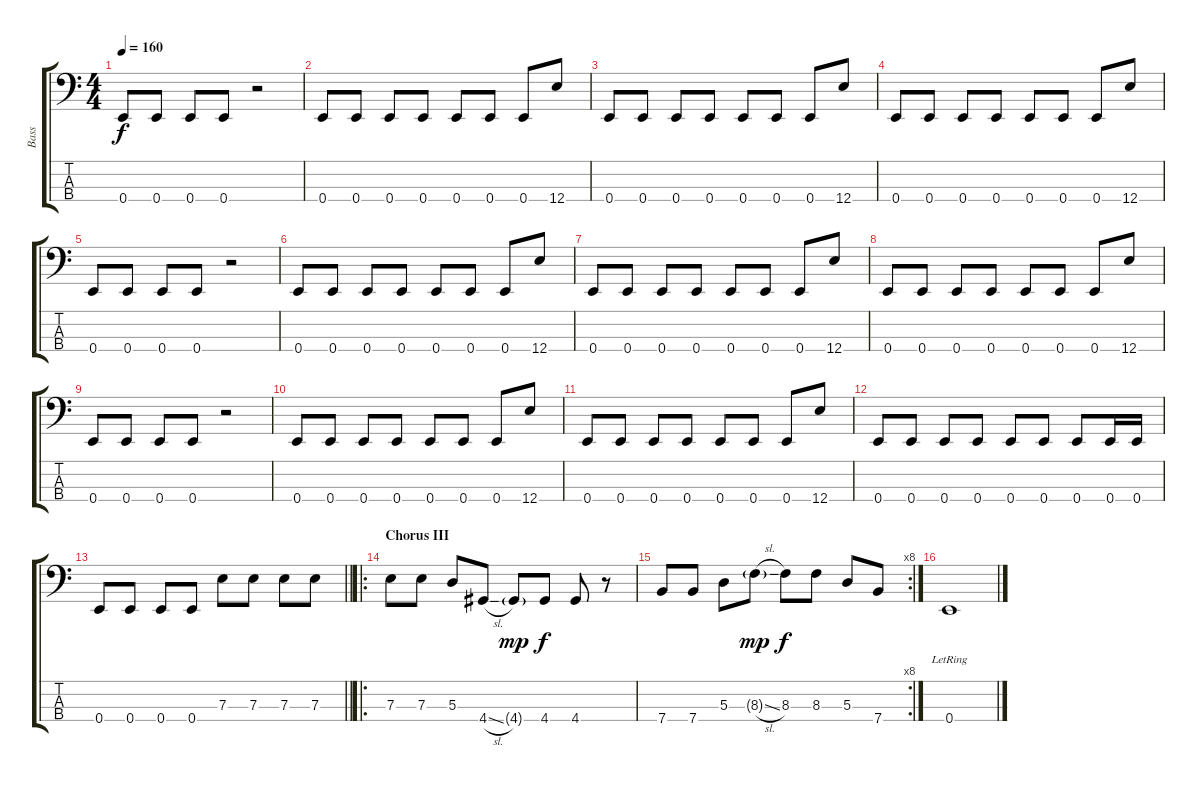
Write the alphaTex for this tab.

\track ("Bass" "Bass") {instrument electricbassfinger}
\staff {score tabs}
\tuning (G2 D2 A1 E1) {hide}
\ts (4 4)
\tempo 160
\clef f4
\ks c
0.4.8{dy f} 0.4.8 0.4.8 0.4.8 r.2 |
0.4.8 0.4.8 0.4.8 0.4.8 0.4.8 0.4.8 0.4.8 12.4.8 |
0.4.8 0.4.8 0.4.8 0.4.8 0.4.8 0.4.8 0.4.8 12.4.8 |
0.4.8 0.4.8 0.4.8 0.4.8 0.4.8 0.4.8 0.4.8 12.4.8 |
0.4.8 0.4.8 0.4.8 0.4.8 r.2 |
0.4.8 0.4.8 0.4.8 0.4.8 0.4.8 0.4.8 0.4.8 12.4.8 |
0.4.8 0.4.8 0.4.8 0.4.8 0.4.8 0.4.8 0.4.8 12.4.8 |
0.4.8 0.4.8 0.4.8 0.4.8 0.4.8 0.4.8 0.4.8 12.4.8 |
0.4.8 0.4.8 0.4.8 0.4.8 r.2 |
0.4.8 0.4.8 0.4.8 0.4.8 0.4.8 0.4.8 0.4.8 12.4.8 |
0.4.8 0.4.8 0.4.8 0.4.8 0.4.8 0.4.8 0.4.8 12.4.8 |
0.4.8 0.4.8 0.4.8 0.4.8 0.4.8 0.4.8 0.4.8 0.4.16 0.4.16 |
\barLineRight lightlight
0.4.8 0.4.8 0.4.8 0.4.8 7.3.8 7.3.8 7.3.8 7.3.8 |
\ro
\section ("" "Chorus III")
7.3.8 7.3.8 5.3.8 4.4{sl}.8 4.4{g}.8{dy mp} 4.4.8{dy f} 4.4.8 r.8 |
\rc 8
7.4.8 7.4.8 5.3.8 8.3{sl g}.8{dy mp} 8.3.8{dy f} 8.3.8 5.3.8 7.4.8 |
0.4{lr}.1
